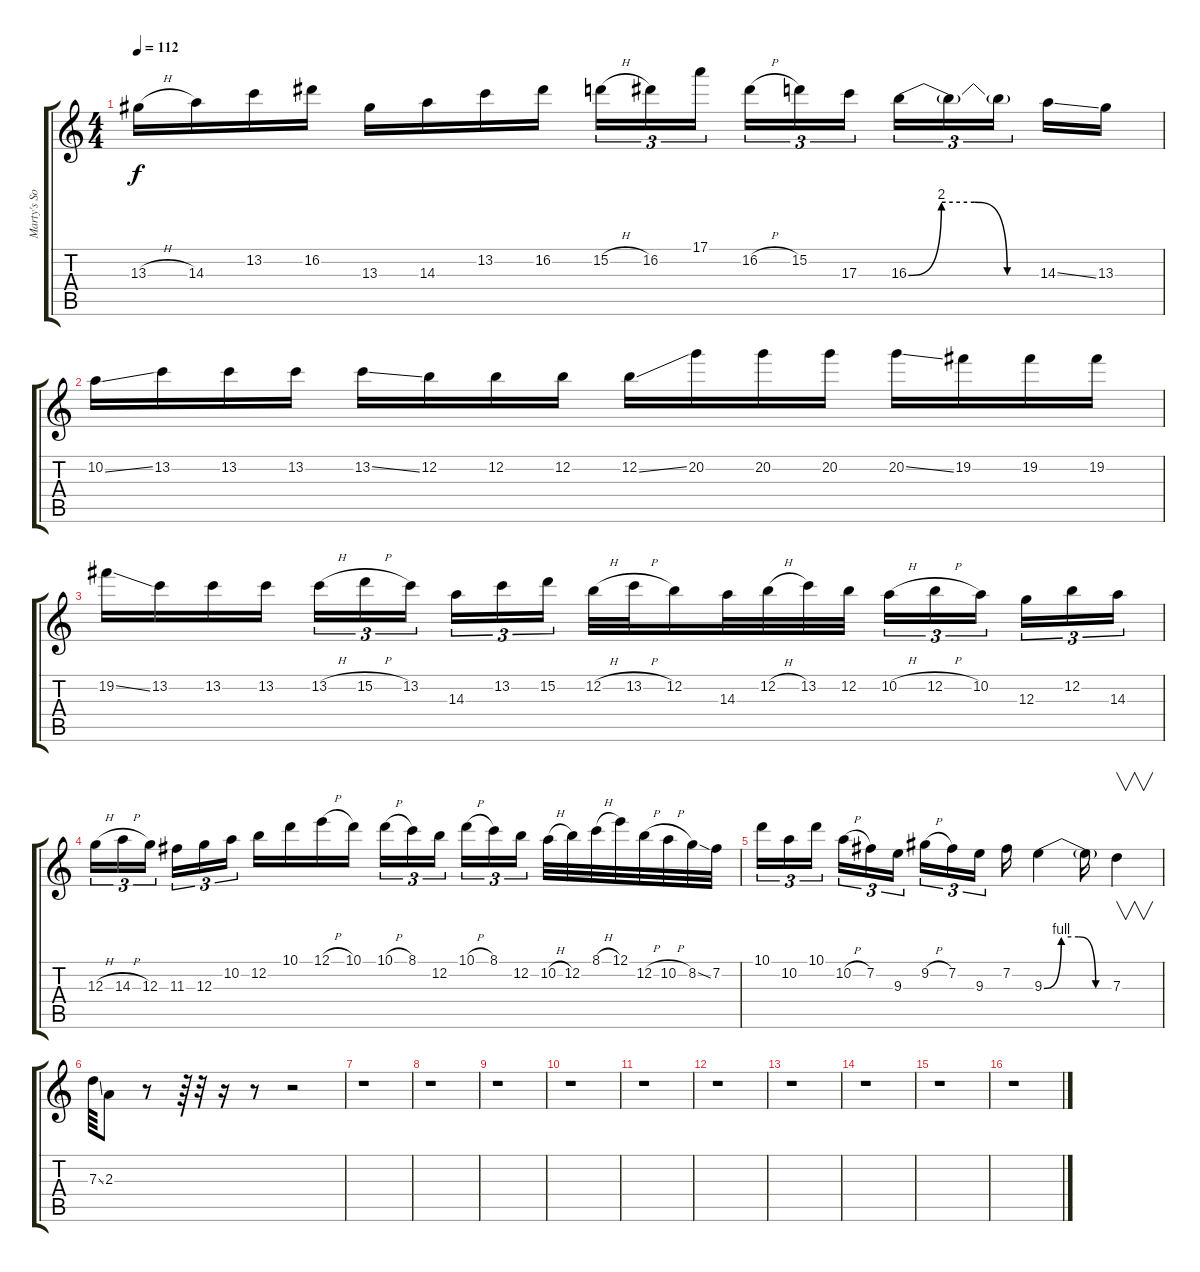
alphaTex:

\track ("Marty's Solo" "Marty's So") {instrument overdrivenguitar}
\staff {score tabs}
\tuning (E4 B3 G3 D3 A2 E2) {hide}
\ts (4 4)
\tempo 112
\clef g2
\ks c
13.3{h}.16{dy f} 14.3.16 13.2.16 16.2.16 13.3.16 14.3.16 13.2.16 16.2.16 15.2{h}.16{tu (3 2)} 16.2.16{tu (3 2)} 17.1.16{tu (3 2)} 16.2{h}.16{tu (3 2)} 15.2.16{tu (3 2)} 17.3.16{tu (3 2)} 16.3{be (custom 0 0 15 8 30 8 45 0 60 0)}.16{tu (3 2)} 16.3{t}.16{tu (3 2)} 16.3{t}.16{tu (3 2)} 14.3{ss}.16 13.3.16 |
10.2{ss}.16 13.2.16 13.2.16 13.2.16 13.2{ss}.16 12.2.16 12.2.16 12.2.16 12.2{ss}.16 20.2.16 20.2.16 20.2.16 20.2{ss}.16 19.2.16 19.2.16 19.2.16 |
19.2{ss}.16 13.2.16 13.2.16 13.2.16 13.2{h}.16{tu (3 2)} 15.2{h}.16{tu (3 2)} 13.2.16{tu (3 2)} 14.3.16{tu (3 2)} 13.2.16{tu (3 2)} 15.2.16{tu (3 2)} 12.2{h}.32 13.2{h}.32 12.2.16 14.3.32 12.2{h}.32 13.2.32 12.2.32 10.2{h}.16{tu (3 2)} 12.2{h}.16{tu (3 2)} 10.2.16{tu (3 2)} 12.3.16{tu (3 2)} 12.2.16{tu (3 2)} 14.3.16{tu (3 2)} |
12.3{h}.16{tu (3 2)} 14.3{h}.16{tu (3 2)} 12.3.16{tu (3 2)} 11.3.16{tu (3 2)} 12.3.16{tu (3 2)} 10.2.16{tu (3 2)} 12.2.16 10.1.16 12.1{h}.16 10.1.16 10.1{h}.16{tu (3 2)} 8.1.16{tu (3 2)} 12.2.16{tu (3 2)} 10.1{h}.16{tu (3 2)} 8.1.16{tu (3 2)} 12.2.16{tu (3 2)} 10.2{h}.32 12.2.32 8.1{h}.32 12.1.32 12.2{h}.32 10.2{h}.32 8.2{ss}.32 7.2.32 |
10.1.16{tu (3 2)} 10.2.16{tu (3 2)} 10.1.16{tu (3 2)} 10.2{h}.16{tu (3 2)} 7.2.16{tu (3 2)} 9.3.16{tu (3 2)} 9.2{h}.16{tu (3 2)} 7.2.16{tu (3 2)} 9.3.16{tu (3 2)} 7.2.16 9.3{be (custom 0 0 15 4 30 4 45 0 60 0)}.4 9.3{t}.16 7.3.4{v} |
7.3{ss}.64 2.3.8 r.8 r.64 r.32 r.16 r.8 r.2 |
r.1 |
r.1 |
r.1 |
r.1 |
r.1 |
r.1 |
r.1 |
r.1 |
r.1 |
r.1
